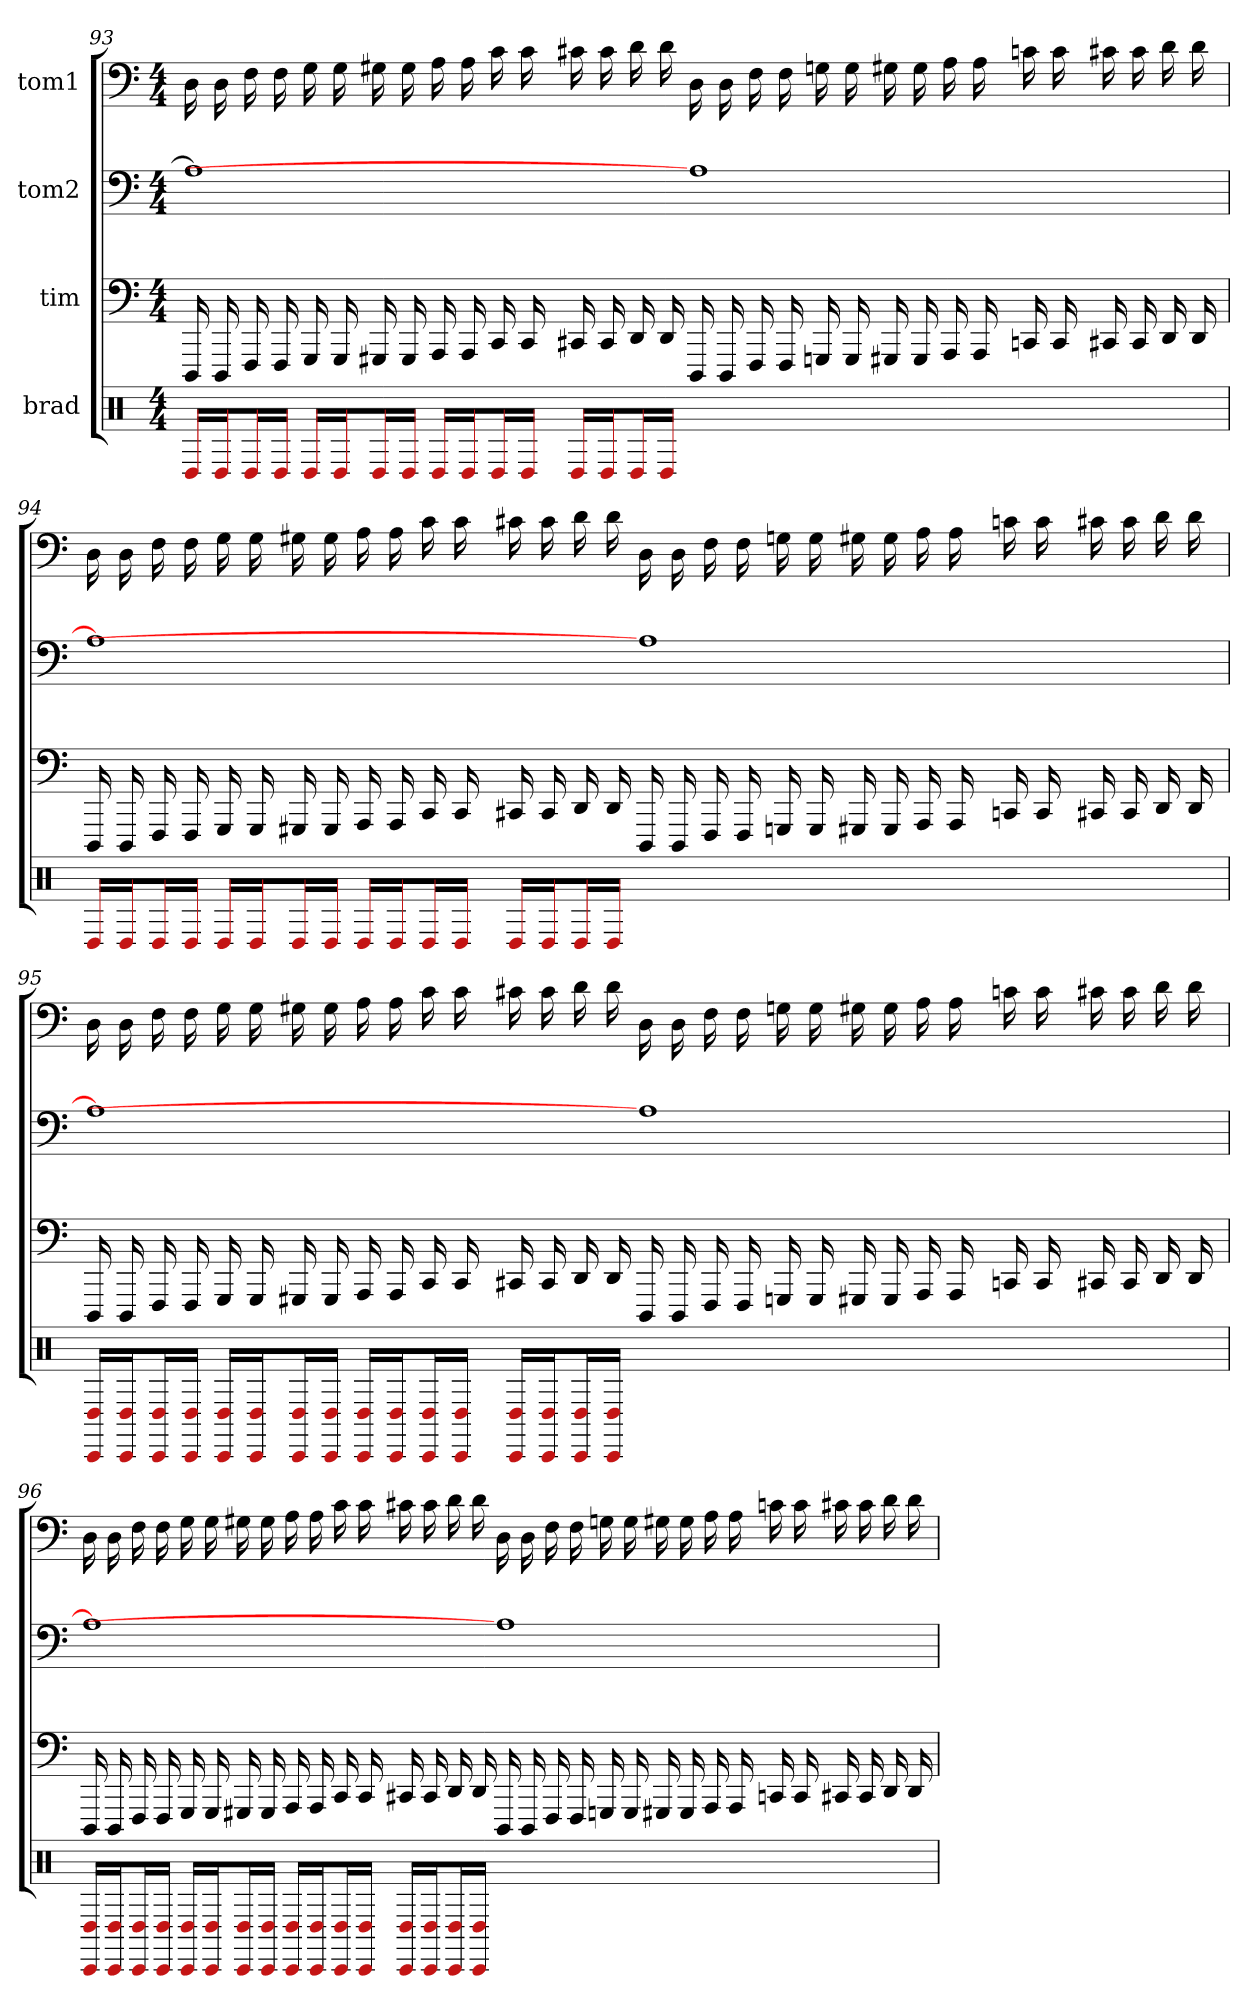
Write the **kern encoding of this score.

**kern	**kern	**kern	**kern
*part4	*part3	*part2	*part1
*staff4	*staff3	*staff2	*staff1
*I"brad	*I"tim	*I"tom2	*I"tom1
*clefX	*	*	*
*k[]	*k[]	*k[]	*k[]
*M4/4	*M4/4	*M4/4	*M4/4
=93	=93	=93	=93
16D#/LL	16DDD	1A]	16D
16D#/J	16DDD	.	16D
16D#/L	16FFF	.	16F
16D#/JJ	16FFF	.	16F
16D#/LL	16GGG	.	16G
16D#/J	16GGG	.	16G
16D#/L	16GGG#	.	16G#
16D#/JJ	16GGG#	.	16G#
16D#/LL	16AAA	.	16A
16D#/J	16AAA	.	16A
16D#/L	16CC	.	16c
16D#/JJ	16CC	.	16c
16D#/LL	16CC#	.	16c#
16D#/J	16CC#	.	16c#
16D#/L	16DD	.	16d
16D#/JJ	16DD	.	16d
1ryy	16DDD	1A]	16D
.	16DDD	.	16D
.	16FFF	.	16F
.	16FFF	.	16F
.	16GGG	.	16G
.	16GGG	.	16G
.	16GGG#	.	16G#
.	16GGG#	.	16G#
.	16AAA	.	16A
.	16AAA	.	16A
.	16CC	.	16c
.	16CC	.	16c
.	16CC#	.	16c#
.	16CC#	.	16c#
.	16DD	.	16d
.	16DD	.	16d
=94	=94	=94	=94
16D#/LL	16DDD	1A]	16D
16D#/J	16DDD	.	16D
16D#/L	16FFF	.	16F
16D#/JJ	16FFF	.	16F
16D#/LL	16GGG	.	16G
16D#/J	16GGG	.	16G
16D#/L	16GGG#	.	16G#
16D#/JJ	16GGG#	.	16G#
16D#/LL	16AAA	.	16A
16D#/J	16AAA	.	16A
16D#/L	16CC	.	16c
16D#/JJ	16CC	.	16c
16D#/LL	16CC#	.	16c#
16D#/J	16CC#	.	16c#
16D#/L	16DD	.	16d
16D#/JJ	16DD	.	16d
1ryy	16DDD	1A]	16D
.	16DDD	.	16D
.	16FFF	.	16F
.	16FFF	.	16F
.	16GGG	.	16G
.	16GGG	.	16G
.	16GGG#	.	16G#
.	16GGG#	.	16G#
.	16AAA	.	16A
.	16AAA	.	16A
.	16CC	.	16c
.	16CC	.	16c
.	16CC#	.	16c#
.	16CC#	.	16c#
.	16DD	.	16d
.	16DD	.	16d
=95	=95	=95	=95
16D#/ 16CC/LL	16DDD	1A]	16D
16D#/ 16CC/J	16DDD	.	16D
16D#/ 16CC/L	16FFF	.	16F
16D#/ 16CC/JJ	16FFF	.	16F
16D#/ 16CC/LL	16GGG	.	16G
16D#/ 16CC/J	16GGG	.	16G
16D#/ 16CC/L	16GGG#	.	16G#
16D#/ 16CC/JJ	16GGG#	.	16G#
16D#/ 16CC/LL	16AAA	.	16A
16D#/ 16CC/J	16AAA	.	16A
16D#/ 16CC/L	16CC	.	16c
16D#/ 16CC/JJ	16CC	.	16c
16D#/ 16CC/LL	16CC#	.	16c#
16D#/ 16CC/J	16CC#	.	16c#
16D#/ 16CC/L	16DD	.	16d
16D#/ 16CC/JJ	16DD	.	16d
1ryy	16DDD	1A]	16D
.	16DDD	.	16D
.	16FFF	.	16F
.	16FFF	.	16F
.	16GGG	.	16G
.	16GGG	.	16G
.	16GGG#	.	16G#
.	16GGG#	.	16G#
.	16AAA	.	16A
.	16AAA	.	16A
.	16CC	.	16c
.	16CC	.	16c
.	16CC#	.	16c#
.	16CC#	.	16c#
.	16DD	.	16d
.	16DD	.	16d
=96	=96	=96	=96
16D#/ 16CC/LL	16DDD	1A]	16D
16D#/ 16CC/J	16DDD	.	16D
16D#/ 16CC/L	16FFF	.	16F
16D#/ 16CC/JJ	16FFF	.	16F
16D#/ 16CC/LL	16GGG	.	16G
16D#/ 16CC/J	16GGG	.	16G
16D#/ 16CC/L	16GGG#	.	16G#
16D#/ 16CC/JJ	16GGG#	.	16G#
16D#/ 16CC/LL	16AAA	.	16A
16D#/ 16CC/J	16AAA	.	16A
16D#/ 16CC/L	16CC	.	16c
16D#/ 16CC/JJ	16CC	.	16c
16D#/ 16CC/LL	16CC#	.	16c#
16D#/ 16CC/J	16CC#	.	16c#
16D#/ 16CC/L	16DD	.	16d
16D#/ 16CC/JJ	16DD	.	16d
1ryy	16DDD	1A]	16D
.	16DDD	.	16D
.	16FFF	.	16F
.	16FFF	.	16F
.	16GGG	.	16G
.	16GGG	.	16G
.	16GGG#	.	16G#
.	16GGG#	.	16G#
.	16AAA	.	16A
.	16AAA	.	16A
.	16CC	.	16c
.	16CC	.	16c
.	16CC#	.	16c#
.	16CC#	.	16c#
.	16DD	.	16d
.	16DD	.	16d
=	=	=	=
*-	*-	*-	*-
